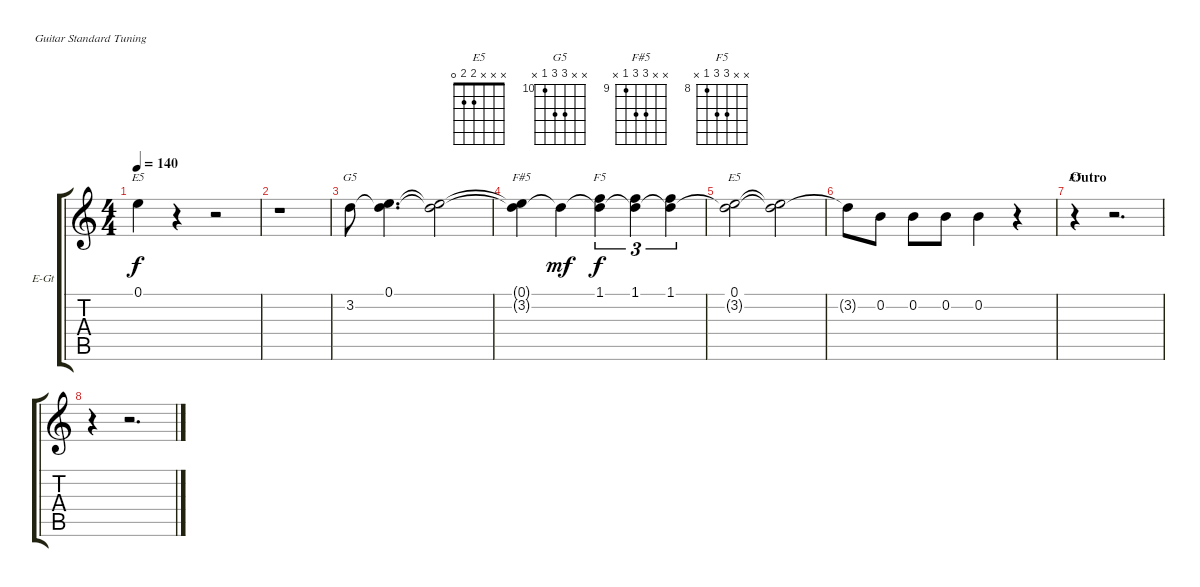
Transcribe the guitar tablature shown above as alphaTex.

\defaultSystemsLayout 4
\bracketExtendMode groupsimilarinstruments
\firstSystemTrackNameOrientation horizontal
\otherSystemsTrackNameOrientation horizontal
\track ("@$Chords$@" "E-Gt") {mute instrument electricguitarclean}
\staff {score tabs}
\tuning (E4 B3 G3 D3 A2 E2)
\chord ("E5" x x x 2 2 0) {showfingering false}
\chord ("G5" x x 12 12 10 x) {firstfret 10 showfingering false}
\chord ("F#5" x x 11 11 9 x) {firstfret 9 showfingering false}
\chord ("F5" x x 10 10 8 x) {firstfret 8 showfingering false}
\ts (4 4)
\tempo 140
\clef g2
\scale
0.333333
\ks c
0.1.4{ch "E5" dy f} r.4 r.2 |
\scale
0.333333 r.1 |
\scale
0.333333 3.2.8{ch "G5"} (0.1 3.2{t}).4{d} (0.1{t} 3.2{t}).2 |
\scale
0.333333 (0.1{t} 3.2{t}).4{ch "F#5"} 3.2{t}.4{dy mf} (1.1 3.2{t}).4{tu (3 2) ch "F5" dy f} (1.1 3.2{t}).4{tu (3 2)} (1.1 3.2{t}).4{tu (3 2)} |
\scale
0.333333 (0.1 3.2{t}).2{ch "E5"} (0.1{t} 3.2{t}).2 |
\scale
0.333333 3.2{t}.8 0.2.8 0.2.8 0.2.8 0.2.4 r.4 |
\section ("" "Outro")
\scale
0.333333 r.4{ch "E5"} r.2{d} |
\scale
0.333333 r.4 r.2{d} |
\scale
0.333333 |
\scale
0.333333 |
\scale
0.333333 |
\scale
0.333333 |
\scale
0.333333 |
\scale
0.333333 |
\scale
0.333333 |
\scale
0.333333
